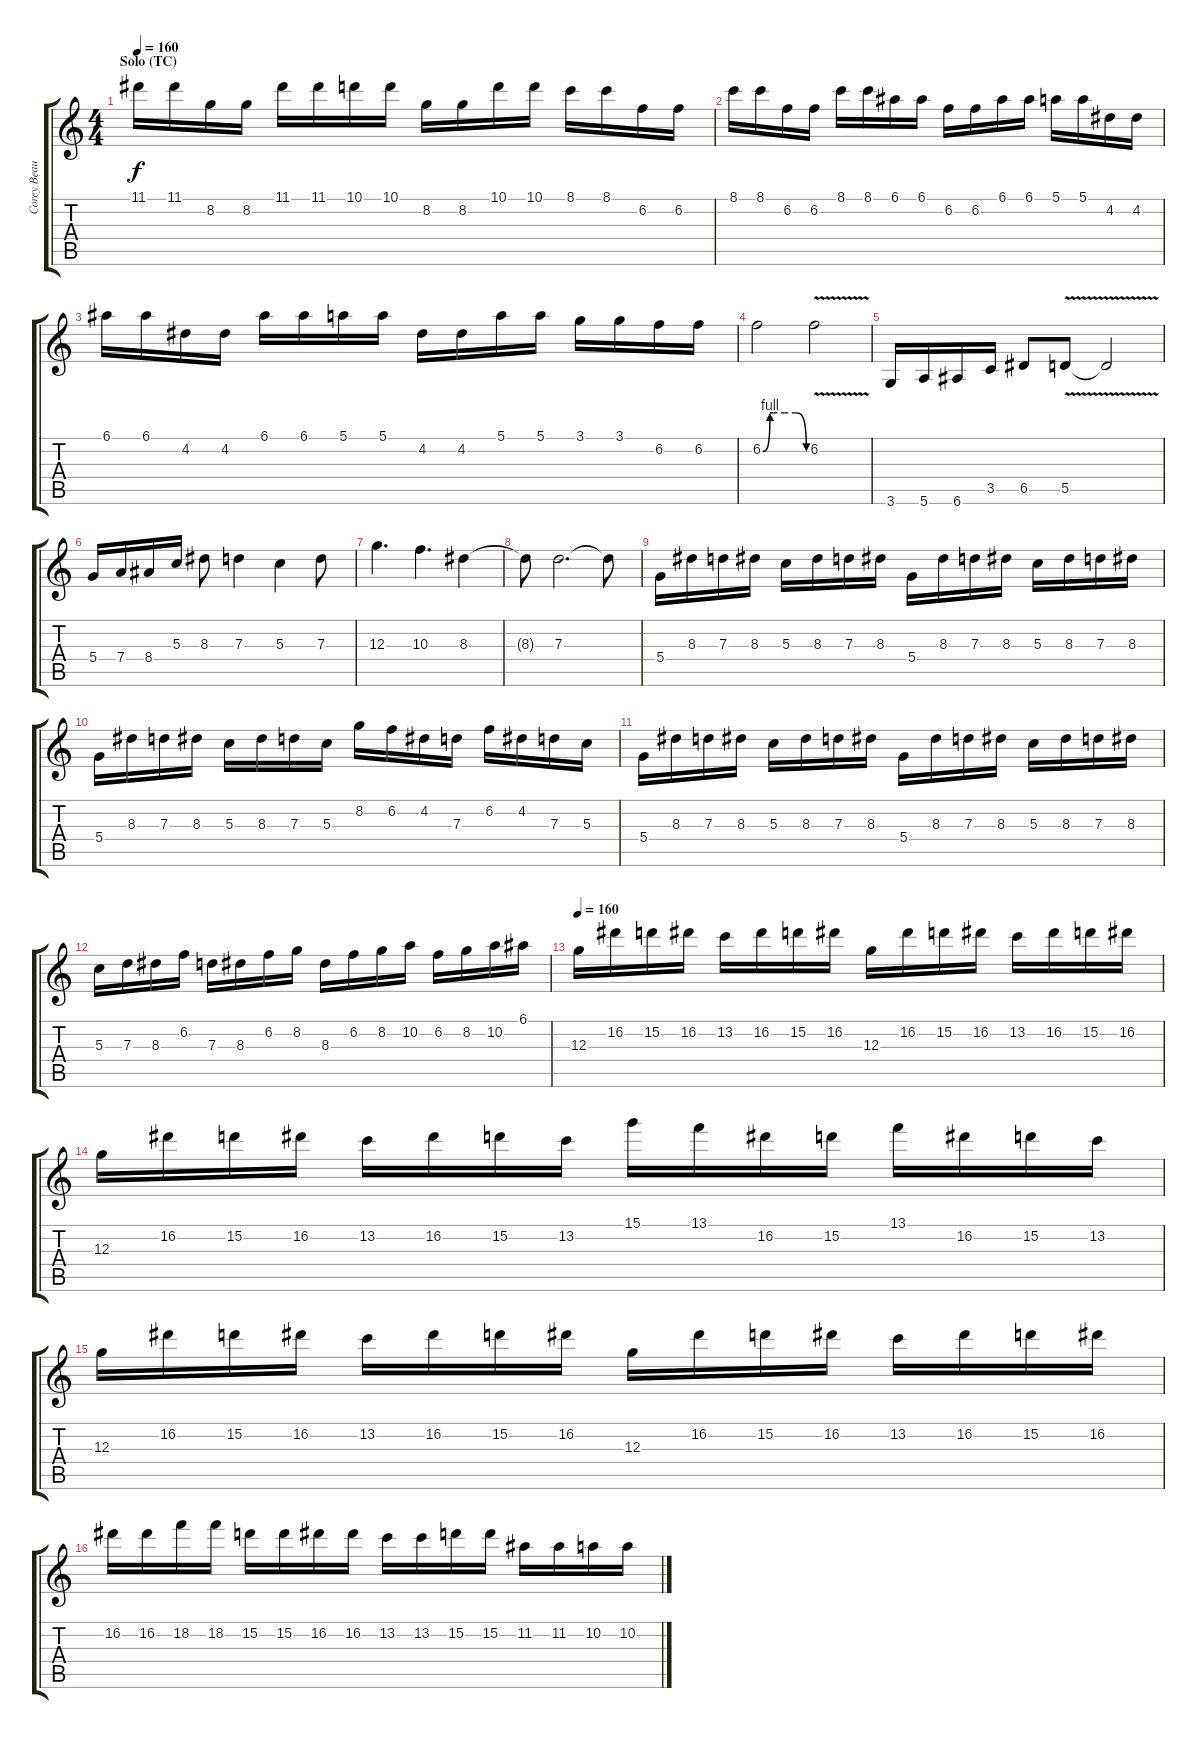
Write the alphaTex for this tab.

\track ("Corey Beaulieu" "Corey Beau") {instrument distortionguitar}
\staff {score tabs}
\tuning (E4 B3 G3 D3 A2 E2) {hide}
\ts (4 4)
\section ("" "Solo (TC)")
\tempo 160
\clef g2
\ks c
11.1.16{dy f} 11.1.16 8.2.16 8.2.16 11.1.16 11.1.16 10.1.16 10.1.16 8.2.16 8.2.16 10.1.16 10.1.16 8.1.16 8.1.16 6.2.16 6.2.16 |
8.1.16 8.1.16 6.2.16 6.2.16 8.1.16 8.1.16 6.1.16 6.1.16 6.2.16 6.2.16 6.1.16 6.1.16 5.1.16 5.1.16 4.2.16 4.2.16 |
6.1.16 6.1.16 4.2.16 4.2.16 6.1.16 6.1.16 5.1.16 5.1.16 4.2.16 4.2.16 5.1.16 5.1.16 3.1.16 3.1.16 6.2.16 6.2.16 |
6.2{be (custom 0 0 10 4 15 4 30 4 45 4 60 0)}.2 6.2{v}.2 |
3.6.16 5.6.16 6.6.16 3.5.16 6.5.8 5.5{v}.8 5.5{t}.2 |
5.4.16 7.4.16 8.4.16 5.3.16 8.3.8 7.3.4 5.3.4 7.3.8 |
12.3.4{d} 10.3.4{d} 8.3.4 |
8.3{t}.8 7.3.2{d} 7.3{t}.8 |
5.4.16 8.3.16 7.3.16 8.3.16 5.3.16 8.3.16 7.3.16 8.3.16 5.4.16 8.3.16 7.3.16 8.3.16 5.3.16 8.3.16 7.3.16 8.3.16 |
5.4.16 8.3.16 7.3.16 8.3.16 5.3.16 8.3.16 7.3.16 5.3.16 8.2.16 6.2.16 4.2.16 7.3.16 6.2.16 4.2.16 7.3.16 5.3.16 |
5.4.16 8.3.16 7.3.16 8.3.16 5.3.16 8.3.16 7.3.16 8.3.16 5.4.16 8.3.16 7.3.16 8.3.16 5.3.16 8.3.16 7.3.16 8.3.16 |
5.3.16 7.3.16 8.3.16 6.2.16 7.3.16 8.3.16 6.2.16 8.2.16 8.3.16 6.2.16 8.2.16 10.2.16 6.2.16 8.2.16 10.2.16 6.1.16 |
\tempo 160
12.3.16 16.2.16 15.2.16 16.2.16 13.2.16 16.2.16 15.2.16 16.2.16 12.3.16 16.2.16 15.2.16 16.2.16 13.2.16 16.2.16 15.2.16 16.2.16 |
12.3.16 16.2.16 15.2.16 16.2.16 13.2.16 16.2.16 15.2.16 13.2.16 15.1.16 13.1.16 16.2.16 15.2.16 13.1.16 16.2.16 15.2.16 13.2.16 |
12.3.16 16.2.16 15.2.16 16.2.16 13.2.16 16.2.16 15.2.16 16.2.16 12.3.16 16.2.16 15.2.16 16.2.16 13.2.16 16.2.16 15.2.16 16.2.16 |
16.2.16 16.2.16 18.2.16 18.2.16 15.2.16 15.2.16 16.2.16 16.2.16 13.2.16 13.2.16 15.2.16 15.2.16 11.2.16 11.2.16 10.2.16 10.2.16
